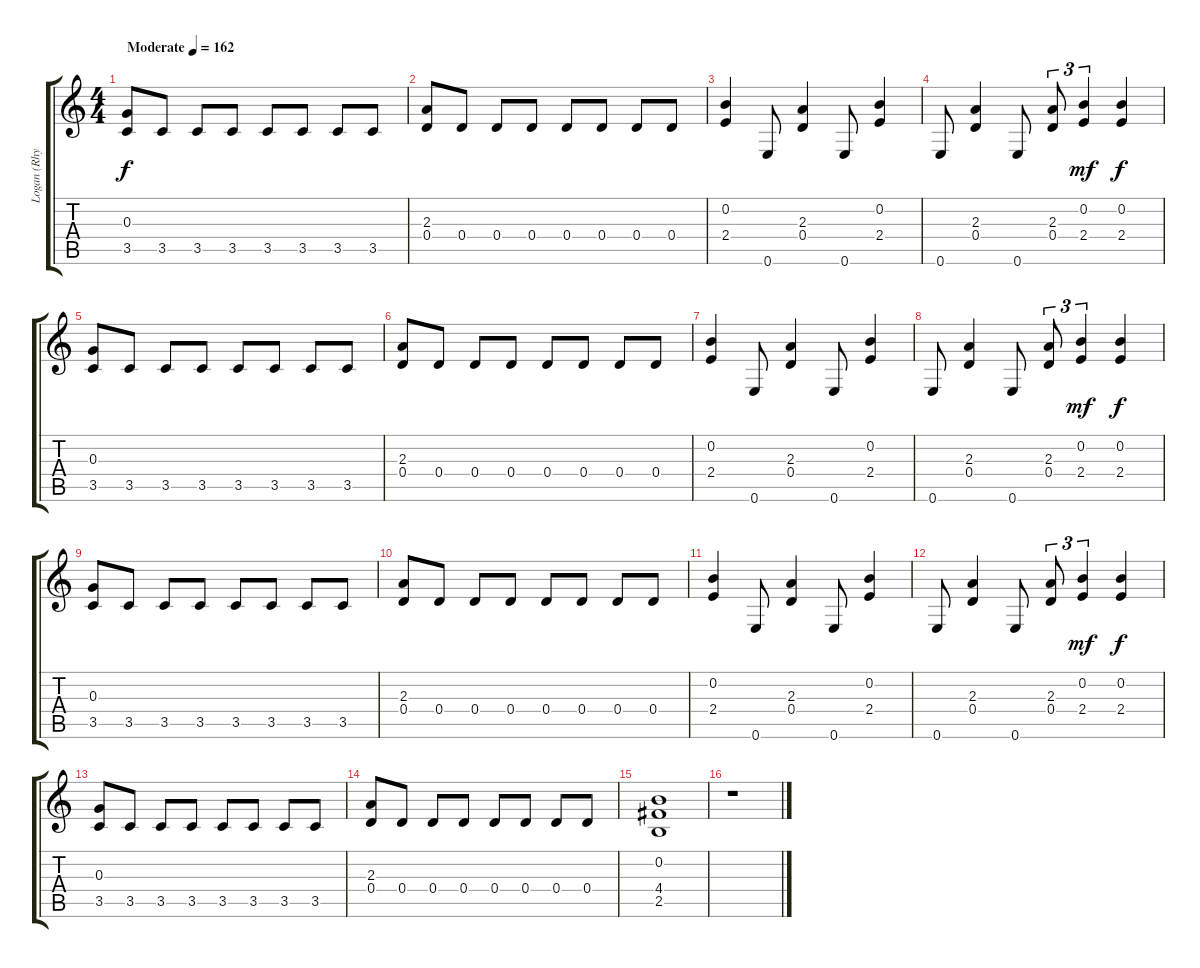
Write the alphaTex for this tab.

\track ("Logan (Rhythm)" "Logan (Rhy") {instrument distortionguitar}
\staff {score tabs}
\tuning (E4 B3 G3 D3 A2 E2) {hide}
\ts (4 4)
\tempo (162 "Moderate")
\clef g2
\ks c
(0.3 3.5).8{dy f instrument distortionguitar} 3.5.8 3.5.8 3.5.8 3.5.8 3.5.8 3.5.8 3.5.8 |
(2.3 0.4).8 0.4.8 0.4.8 0.4.8 0.4.8 0.4.8 0.4.8 0.4.8 |
(0.2 2.4).4 0.6.8 (2.3 0.4).4 0.6.8 (0.2 2.4).4 |
0.6.8 (2.3 0.4).4 0.6.8 (2.3 0.4).8{tu (3 2)} (0.2 2.4).4{tu (3 2) dy mf} (0.2 2.4).4{dy f} |
(0.3 3.5).8 3.5.8 3.5.8 3.5.8 3.5.8 3.5.8 3.5.8 3.5.8 |
(2.3 0.4).8 0.4.8 0.4.8 0.4.8 0.4.8 0.4.8 0.4.8 0.4.8 |
(0.2 2.4).4 0.6.8 (2.3 0.4).4 0.6.8 (0.2 2.4).4 |
0.6.8 (2.3 0.4).4 0.6.8 (2.3 0.4).8{tu (3 2)} (0.2 2.4).4{tu (3 2) dy mf} (0.2 2.4).4{dy f} |
(0.3 3.5).8 3.5.8 3.5.8 3.5.8 3.5.8 3.5.8 3.5.8 3.5.8 |
(2.3 0.4).8 0.4.8 0.4.8 0.4.8 0.4.8 0.4.8 0.4.8 0.4.8 |
(0.2 2.4).4 0.6.8 (2.3 0.4).4 0.6.8 (0.2 2.4).4 |
0.6.8 (2.3 0.4).4 0.6.8 (2.3 0.4).8{tu (3 2)} (0.2 2.4).4{tu (3 2) dy mf} (0.2 2.4).4{dy f} |
(0.3 3.5).8 3.5.8 3.5.8 3.5.8 3.5.8 3.5.8 3.5.8 3.5.8 |
(2.3 0.4).8 0.4.8 0.4.8 0.4.8 0.4.8 0.4.8 0.4.8 0.4.8 |
(0.2 4.4 2.5).1 |
r.1
